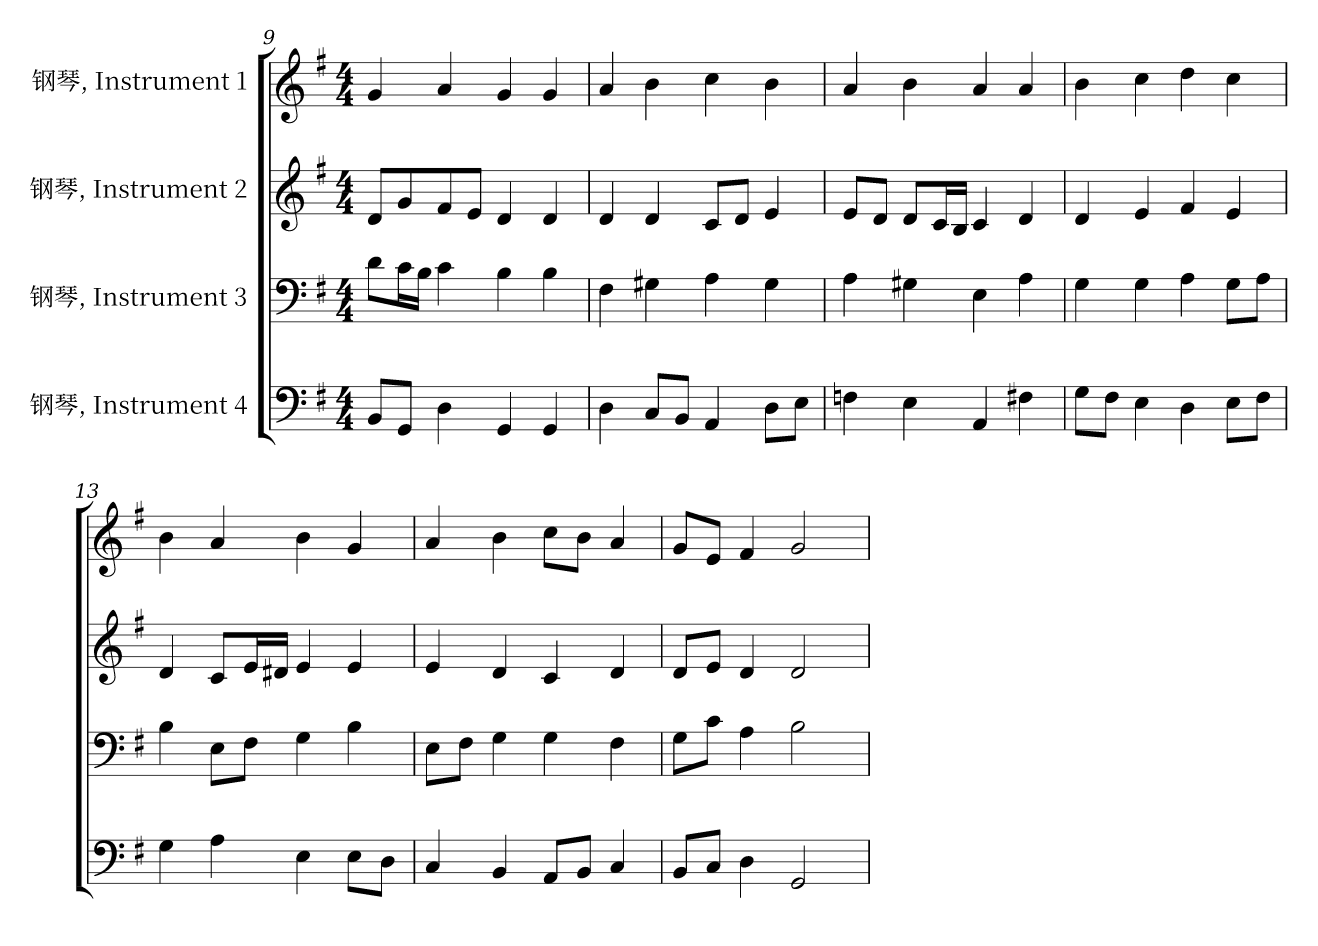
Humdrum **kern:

**kern	**kern	**kern	**kern
*part4	*part3	*part2	*part1
*staff4	*staff3	*staff2	*staff1
*I"钢琴, Instrument 4	*I"钢琴, Instrument 3	*I"钢琴, Instrument 2	*I"钢琴, Instrument 1
*clefF4	*clefF4	*clefG2	*clefG2
*k[f#]	*k[f#]	*k[f#]	*k[f#]
*M4/4	*M4/4	*M4/4	*M4/4
=9	=9	=9	=9
8BB/L	8d\L	8d/L	4g/
8GG/J	16c\L	8g/	.
.	16B\JJ	.	.
4D\	4c\	8f#/	4a/
.	.	8e/J	.
4GG/	4B\	4d/	4g/
4GG/	4B\	4d/	4g/
!!LO:LB:g=z
=10	=10	=10	=10
4D\	4F#\	4d/	4a/
8C/L	4G#X\	4d/	4b\
8BB/J	.	.	.
4AA/	4A\	8c/L	4cc\
.	.	8d/J	.
8D\L	4G#\	4e/	4b\
8E\J	.	.	.
=11	=11	=11	=11
4Fn\	4A\	8e/L	4a/
.	.	8d/J	.
4E\	4G#X\	8d/L	4b\
.	.	16c/L	.
.	.	16B/JJ	.
4AA/	4E\	4c/	4a/
4F#X\	4A\	4d/	4a/
=12	=12	=12	=12
8G\L	4G\	4d/	4b\
8F#\J	.	.	.
4E\	4G\	4e/	4cc\
4D\	4A\	4f#/	4dd\
8E\L	8G\L	4e/	4cc\
8F#\J	8A\J	.	.
=13	=13	=13	=13
4G\	4B\	4d/	4b\
4A\	8E\L	8c/L	4a/
.	8F#\J	16e/L	.
.	.	16d#X/JJ	.
4E\	4G\	4e/	4b\
8E\L	4B\	4e/	4g/
8D\J	.	.	.
=14	=14	=14	=14
4C/	8E\L	4e/	4a/
.	8F#\J	.	.
4BB/	4G\	4d/	4b\
8AA/L	4G\	4c/	8cc\L
8BB/J	.	.	8b\J
4C/	4F#\	4d/	4a/
!!LO:PB:g=z
=15	=15	=15	=15
8BB/L	8G\L	8d/L	8g/L
8C/J	8c\J	8e/J	8e/J
4D\	4A\	4d/	4f#/
2GG/	2B\	2d/	2g/
=	=	=	=
*-	*-	*-	*-
